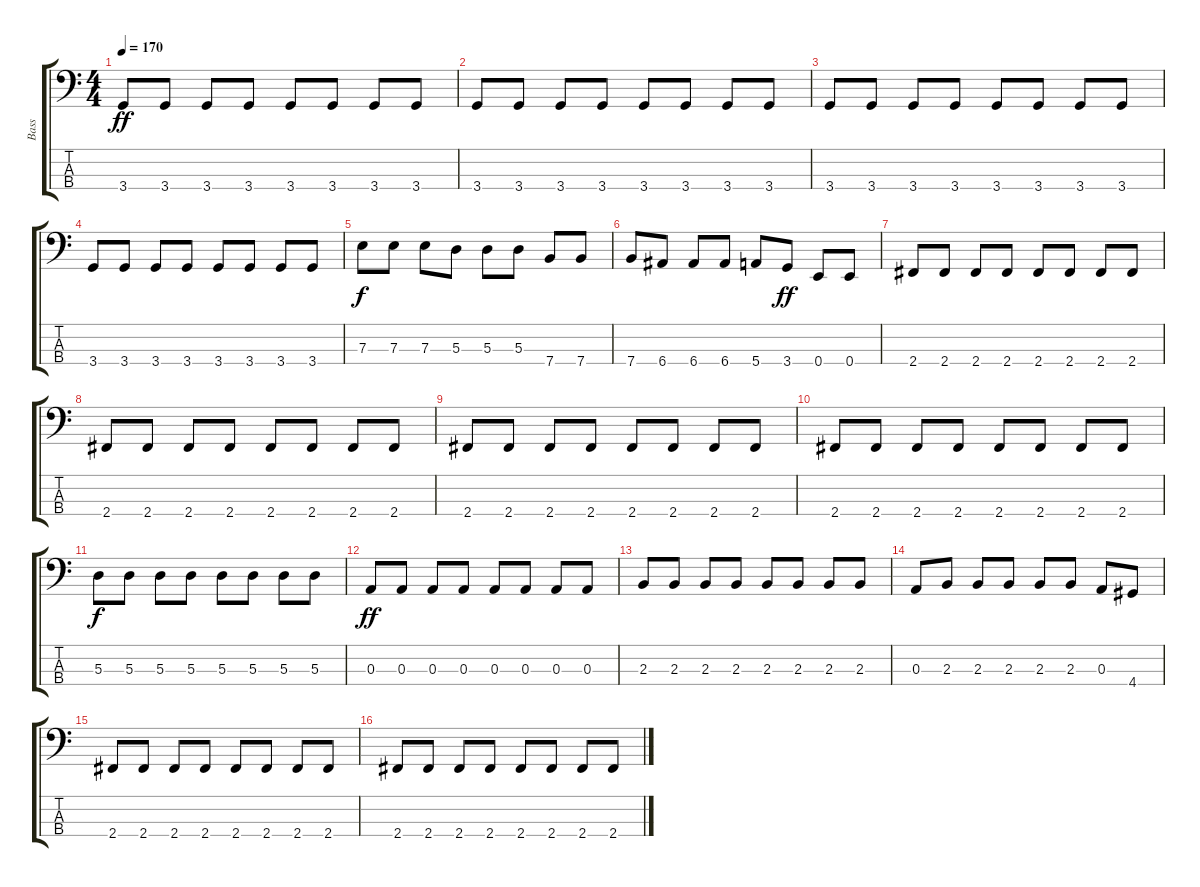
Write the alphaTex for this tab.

\track ("Bass" "Bass") {instrument electricbassfinger}
\staff {score tabs}
\tuning (G2 D2 A1 E1) {hide}
\ts (4 4)
\tempo 170
\clef f4
\ks c
3.4.8{dy ff} 3.4.8 3.4.8 3.4.8 3.4.8 3.4.8 3.4.8 3.4.8 |
3.4.8 3.4.8 3.4.8 3.4.8 3.4.8 3.4.8 3.4.8 3.4.8 |
3.4.8 3.4.8 3.4.8 3.4.8 3.4.8 3.4.8 3.4.8 3.4.8 |
3.4.8 3.4.8 3.4.8 3.4.8 3.4.8 3.4.8 3.4.8 3.4.8 |
7.3.8{dy f} 7.3.8 7.3.8 5.3.8 5.3.8 5.3.8 7.4.8 7.4.8 |
7.4.8 6.4.8 6.4.8 6.4.8 5.4.8 3.4.8{dy ff} 0.4.8 0.4.8 |
2.4.8 2.4.8 2.4.8 2.4.8 2.4.8 2.4.8 2.4.8 2.4.8 |
2.4.8 2.4.8 2.4.8 2.4.8 2.4.8 2.4.8 2.4.8 2.4.8 |
2.4.8 2.4.8 2.4.8 2.4.8 2.4.8 2.4.8 2.4.8 2.4.8 |
2.4.8 2.4.8 2.4.8 2.4.8 2.4.8 2.4.8 2.4.8 2.4.8 |
5.3.8{dy f} 5.3.8 5.3.8 5.3.8 5.3.8 5.3.8 5.3.8 5.3.8 |
0.3.8{dy ff} 0.3.8 0.3.8 0.3.8 0.3.8 0.3.8 0.3.8 0.3.8 |
2.3.8 2.3.8 2.3.8 2.3.8 2.3.8 2.3.8 2.3.8 2.3.8 |
0.3.8 2.3.8 2.3.8 2.3.8 2.3.8 2.3.8 0.3.8 4.4.8 |
2.4.8 2.4.8 2.4.8 2.4.8 2.4.8 2.4.8 2.4.8 2.4.8 |
2.4.8 2.4.8 2.4.8 2.4.8 2.4.8 2.4.8 2.4.8 2.4.8
